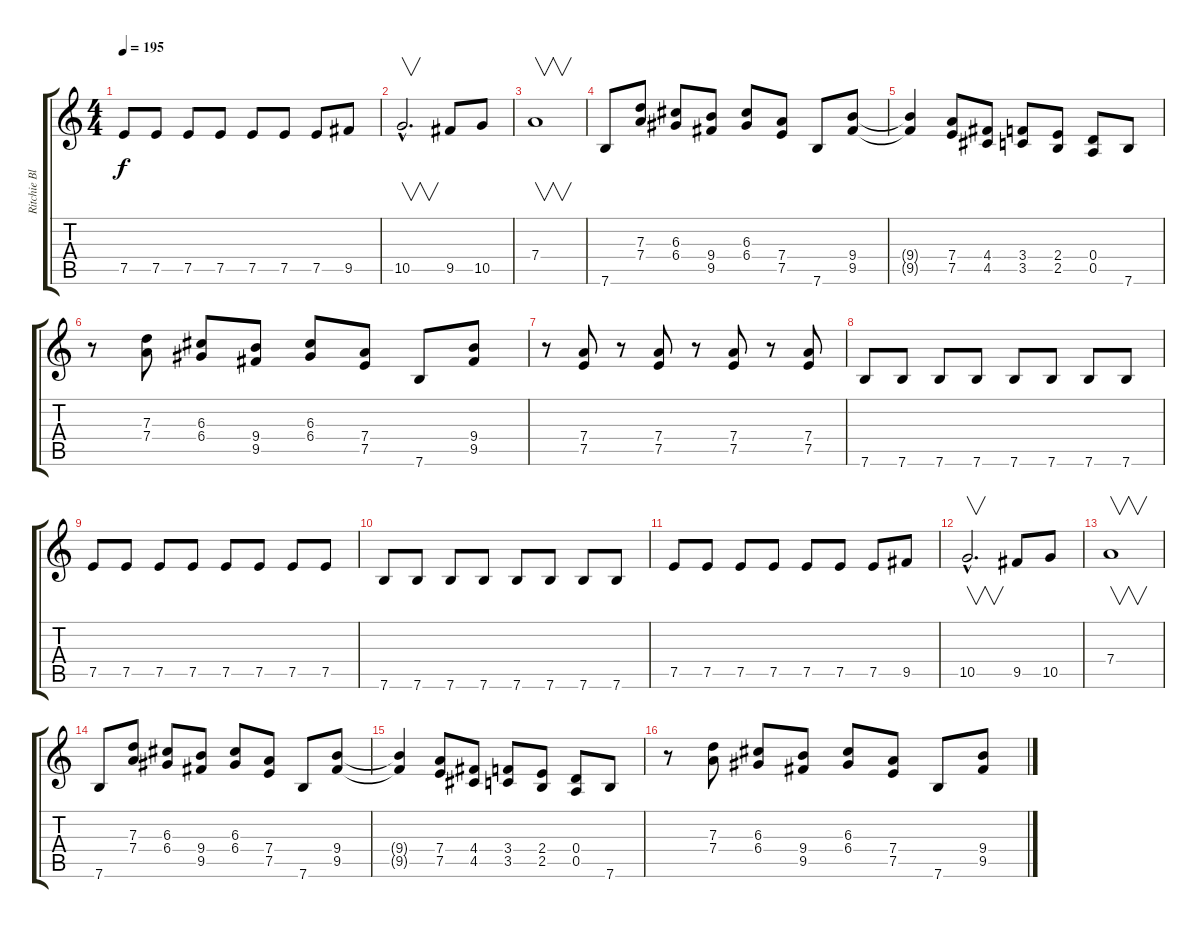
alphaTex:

\track ("Ritchie Blackmore" "Ritchie Bl") {instrument distortionguitar}
\staff {score tabs}
\tuning (E4 B3 G3 D3 A2 E2) {hide}
\ts (4 4)
\tempo 195
\clef g2
\ks c
7.5.8{dy f} 7.5.8 7.5.8 7.5.8 7.5.8 7.5.8 7.5.8 9.5.8 |
10.5{hac}.2{v d} 9.5.8 10.5.8 |
7.4.1{v} |
7.6.8 (7.3 7.4).8 (6.3 6.4).8 (9.4 9.5).8 (6.3 6.4).8 (7.4 7.5).8 7.6.8 (9.4 9.5).8 |
(9.4{t} 9.5{t}).4 (7.4 7.5).8 (4.4 4.5).8 (3.4 3.5).8 (2.4 2.5).8 (0.4 0.5).8 7.6.8 |
r.8 (7.3 7.4).8 (6.3 6.4).8 (9.4 9.5).8 (6.3 6.4).8 (7.4 7.5).8 7.6.8 (9.4 9.5).8 |
r.8 (7.4 7.5).8 r.8 (7.4 7.5).8 r.8 (7.4 7.5).8 r.8 (7.4 7.5).8 |
7.6.8 7.6.8 7.6.8 7.6.8 7.6.8 7.6.8 7.6.8 7.6.8 |
7.5.8 7.5.8 7.5.8 7.5.8 7.5.8 7.5.8 7.5.8 7.5.8 |
7.6.8 7.6.8 7.6.8 7.6.8 7.6.8 7.6.8 7.6.8 7.6.8 |
7.5.8 7.5.8 7.5.8 7.5.8 7.5.8 7.5.8 7.5.8 9.5.8 |
10.5{hac}.2{v d} 9.5.8 10.5.8 |
7.4.1{v} |
7.6.8 (7.3 7.4).8 (6.3 6.4).8 (9.4 9.5).8 (6.3 6.4).8 (7.4 7.5).8 7.6.8 (9.4 9.5).8 |
(9.4{t} 9.5{t}).4 (7.4 7.5).8 (4.4 4.5).8 (3.4 3.5).8 (2.4 2.5).8 (0.4 0.5).8 7.6.8 |
r.8 (7.3 7.4).8 (6.3 6.4).8 (9.4 9.5).8 (6.3 6.4).8 (7.4 7.5).8 7.6.8 (9.4 9.5).8
